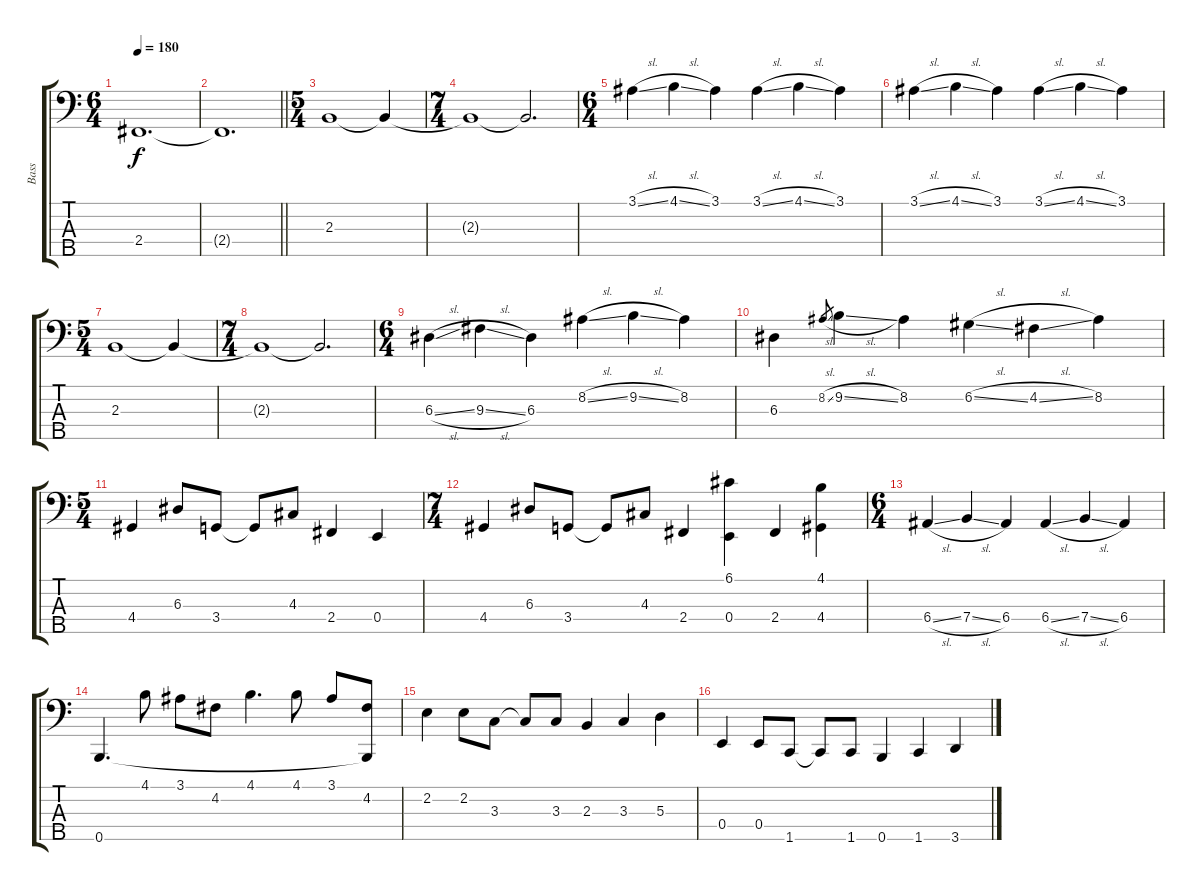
\track ("Bass" "Bass") {instrument slapbass1}
\staff {score tabs}
\tuning (G2 D2 A1 E1 B0) {hide}
\ts (6 4)
\tempo 180
\clef f4
\ks c
2.4.1{d dy f} |
\barLineRight lightlight
2.4{t}.1{d} |
\ts (5 4)
2.3.1 2.3{t}.4 |
\ts (7 4)
2.3{t}.1 2.3{t}.2{d} |
\ts (6 4)
3.1{sl}.4 4.1{sl}.4 3.1.4 3.1{sl}.4 4.1{sl}.4 3.1.4 |
3.1{sl}.4 4.1{sl}.4 3.1.4 3.1{sl}.4 4.1{sl}.4 3.1.4 |
\ts (5 4)
2.3.1 2.3{t}.4 |
\ts (7 4)
2.3{t}.1 2.3{t}.2{d} |
\ts (6 4)
6.3{sl}.4 9.3{sl}.4 6.3.4 8.2{sl}.4 9.2{sl}.4 8.2.4 |
6.3.4 8.2{sl}.8{gr} 9.2{sl}.4 8.2.4 6.2{sl}.4 4.2{sl}.4 8.2.4 |
\ts (5 4)
4.4.4 6.3.8 3.4.8 3.4{t}.8 4.3.8 2.4.4 0.4.4 |
\ts (7 4)
4.4.4 6.3.8 3.4.8 3.4{t}.8 4.3.8 2.4.4 (6.1 0.4).4 2.4.4 (4.1 4.4).4 |
\ts (6 4)
6.4{sl}.4 7.4{sl}.4 6.4.4 6.4{sl}.4 7.4{sl}.4 6.4.4 |
0.5.4{d} 4.1.8 3.1.8 4.2.8 4.1.4{d} 4.1.8 3.1.8 (4.2 0.5{t}).8 |
2.2.4 2.2.8 3.3.8 3.3{t}.8 3.3.8 2.3.4 3.3.4 5.3.4 |
0.4.4 0.4.8 1.5.8 1.5{t}.8 1.5.8 0.5.4 1.5.4 3.5.4
